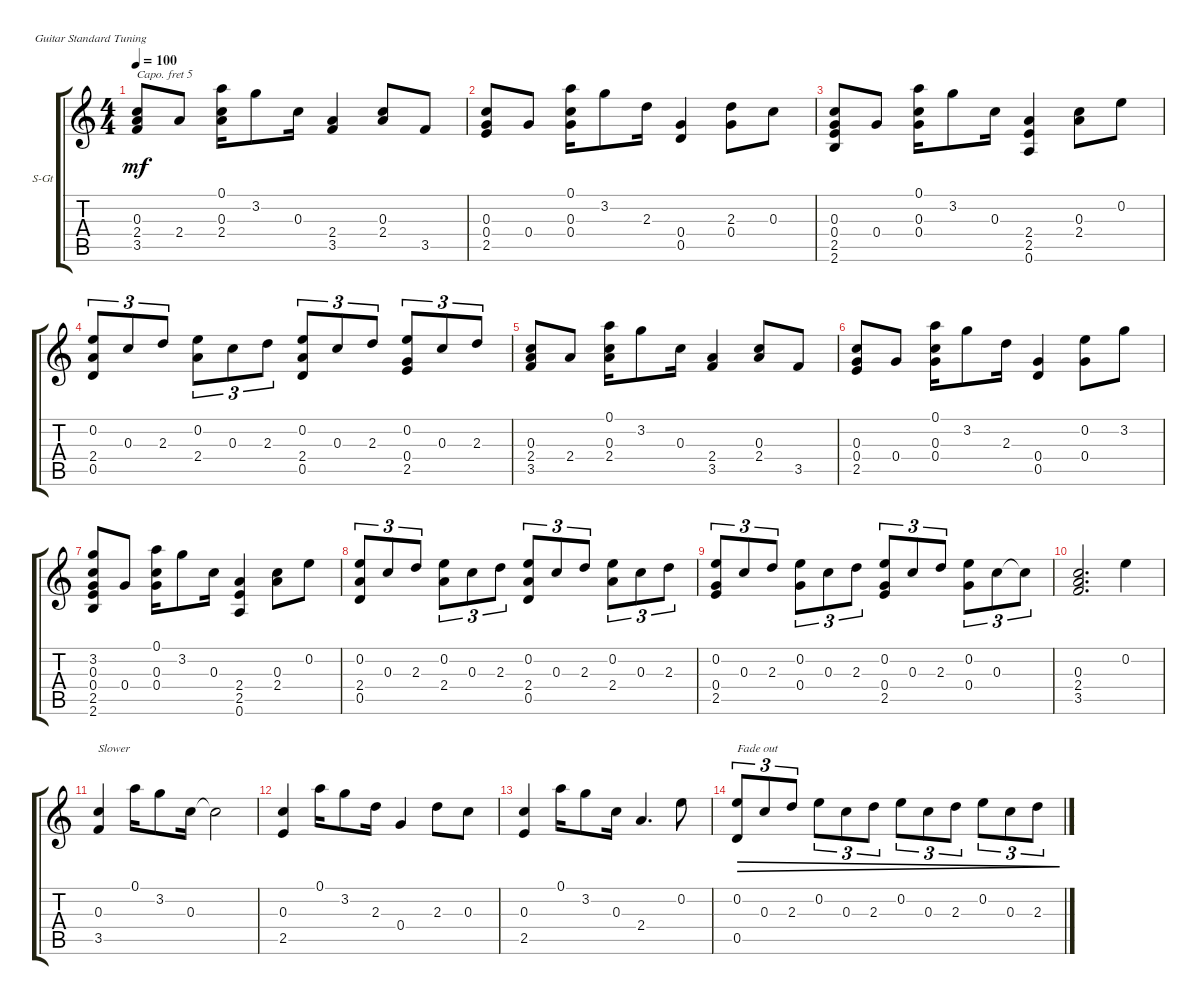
\defaultSystemsLayout 4
\bracketExtendMode groupsimilarinstruments
\firstSystemTrackNameOrientation horizontal
\otherSystemsTrackNameOrientation horizontal
\track ("Steel Guitar" "S-Gt") {instrument acousticguitarsteel}
\staff {score tabs}
\capo 5
\tuning (E4 B3 G3 D3 A2 E2)
\ts (4 4)
\tempo 100
\clef g2
\ks c
(3.5 2.4 0.3).8{dy mf} 2.4.8 (2.4 0.3 0.1).16 3.2.8 0.3.16 (3.5 2.4).4 (2.4 0.3).8 3.5.8 |
(2.5 0.4 0.3).8 0.4.8 (0.4 0.3 0.1).16 3.2.8 2.3.16 (0.5 0.4).4 (0.4 2.3).8 0.3.8 |
(2.6 2.5 0.4 0.3).8 0.4.8 (0.4 0.3 0.1).16 3.2.8 0.3.16 (0.6 2.5 2.4).4 (2.4 0.3).8 0.2.8 |
(0.5 2.4 0.2).8{tu (3 2)} 0.3.8{tu (3 2)} 2.3.8{tu (3 2)} (2.4 0.2).8{tu (3 2)} 0.3.8{tu (3 2)} 2.3.8{tu (3 2)} (0.5 2.4 0.2).8{tu (3 2)} 0.3.8{tu (3 2)} 2.3.8{tu (3 2)} (2.5 0.4 0.2).8{tu (3 2)} 0.3.8{tu (3 2)} 2.3.8{tu (3 2)} |
(3.5 2.4 0.3).8 2.4.8 (2.4 0.3 0.1).16 3.2.8 0.3.16 (3.5 2.4).4 (2.4 0.3).8 3.5.8 |
(2.5 0.4 0.3).8 0.4.8 (0.4 0.3 0.1).16 3.2.8 2.3.16 (0.5 0.4).4 (0.4 0.2).8 3.2.8 |
(2.6 2.5 0.4 0.3 3.2).8 0.4.8 (0.4 0.3 0.1).16 3.2.8 0.3.16 (0.6 2.5 2.4).4 (2.4 0.3).8 0.2.8 |
(0.5 2.4 0.2).8{tu (3 2)} 0.3.8{tu (3 2)} 2.3.8{tu (3 2)} (2.4 0.2).8{tu (3 2)} 0.3.8{tu (3 2)} 2.3.8{tu (3 2)} (0.5 2.4 0.2).8{tu (3 2)} 0.3.8{tu (3 2)} 2.3.8{tu (3 2)} (2.4 0.2).8{tu (3 2)} 0.3.8{tu (3 2)} 2.3.8{tu (3 2)} |
(2.5 0.4 0.2).8{tu (3 2)} 0.3.8{tu (3 2)} 2.3.8{tu (3 2)} (0.4 0.2).8{tu (3 2)} 0.3.8{tu (3 2)} 2.3.8{tu (3 2)} (2.5 0.4 0.2).8{tu (3 2)} 0.3.8{tu (3 2)} 2.3.8{tu (3 2)} (0.4 0.2).8{tu (3 2)} 0.3.8{tu (3 2)} 0.3{t}.8{tu (3 2)} |
(3.5 2.4 0.3).2{d} 0.2.4 |
(3.5 0.3).4{txt "Slower"} 0.1.16 3.2.8 0.3.16 0.3{t}.2 |
(2.5 0.3).4 0.1.16 3.2.8 2.3.16 0.4.4 2.3.8 0.3.8 |
(2.5 0.3).4 0.1.16 3.2.8 0.3.16 2.4.4{d} 0.2.8 |
(0.5 0.2).8{tu (3 2) txt "Fade out" dec} 0.3.8{tu (3 2) dec} 2.3.8{tu (3 2) dec} 0.2.8{tu (3 2) dec} 0.3.8{tu (3 2) dec} 2.3.8{tu (3 2) dec} 0.2.8{tu (3 2) dec} 0.3.8{tu (3 2) dec} 2.3.8{tu (3 2) dec} 0.2.8{tu (3 2) dec} 0.3.8{tu (3 2) dec} 2.3.8{tu (3 2) dec}
